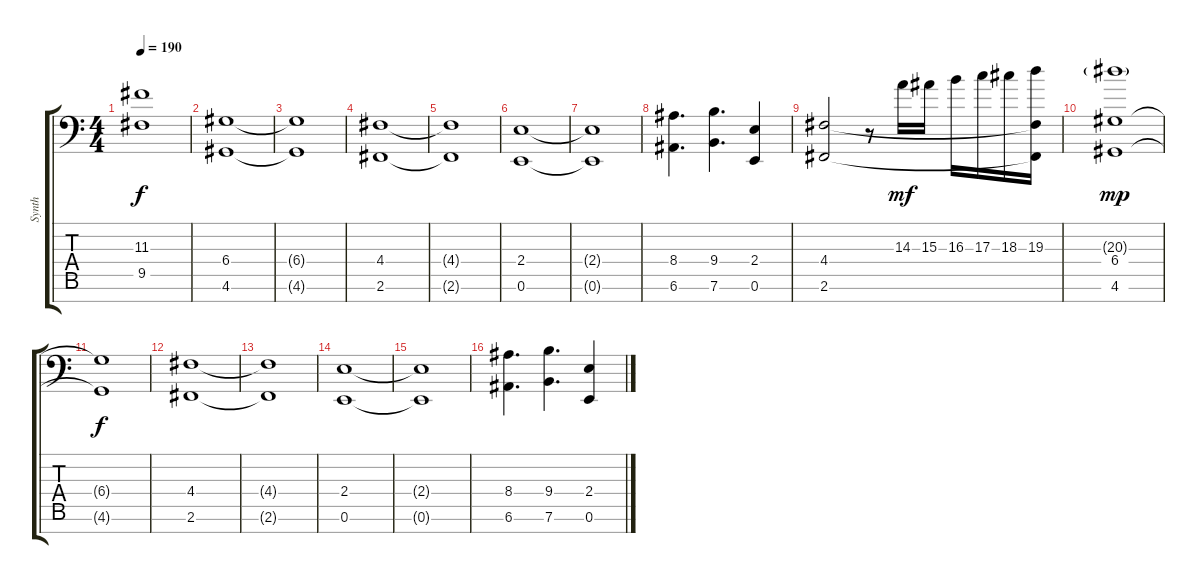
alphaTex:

\track ("Synth" "Synth") {instrument choiraahs}
\staff {score tabs}
\tuning (E4 B3 G3 D3 A2 E2 A1) {hide}
\ts (4 4)
\tempo 190
\clef f4
\ks c
(11.3 9.5).1{dy f} |
(6.4 4.6).1 |
(6.4{t} 4.6{t}).1 |
(4.4 2.6).1 |
(4.4{t} 2.6{t}).1 |
(2.4 0.6).1 |
(2.4{t} 0.6{t}).1 |
(8.4 6.6).4{d} (9.4 7.6).4{d} (2.4 0.6).4 |
(4.4 2.6).2 r.8 14.3.16{dy mf} 15.3.16 16.3.16 17.3.16 18.3.16 (19.3 4.4{t} 2.6{t}).16 |
(20.3{g} 6.4 4.6).1{dy mp} |
(6.4{t} 4.6{t}).1{dy f} |
(4.4 2.6).1 |
(4.4{t} 2.6{t}).1 |
(2.4 0.6).1 |
(2.4{t} 0.6{t}).1 |
(8.4 6.6).4{d} (9.4 7.6).4{d} (2.4 0.6).4
